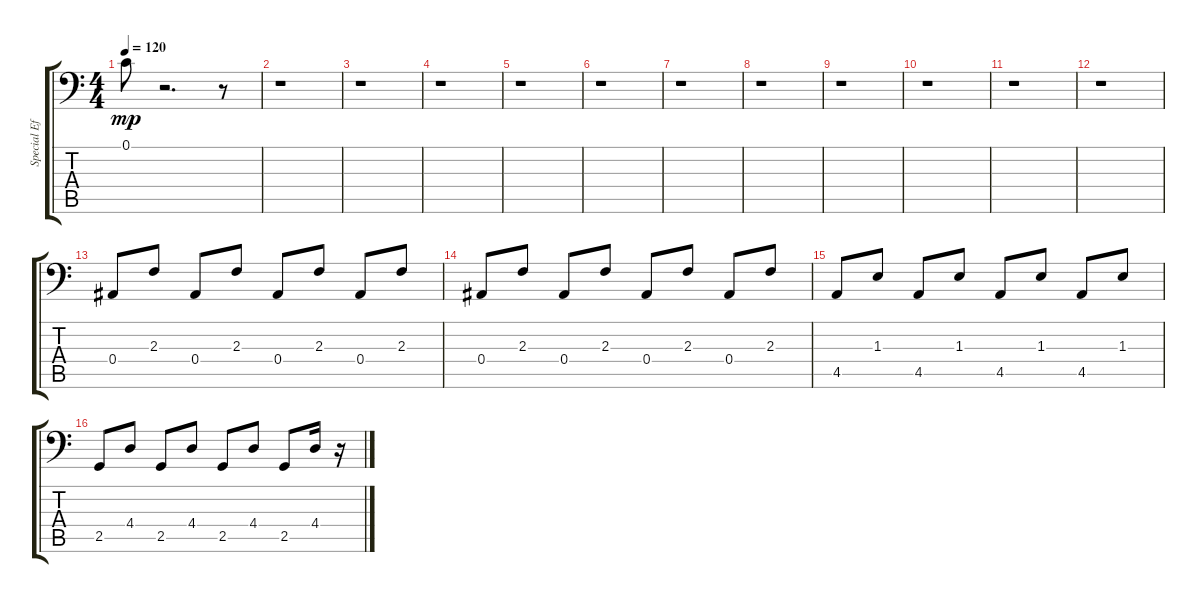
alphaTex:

\track ("Special Effects" "Special Ef") {instrument fx1rain}
\staff {score tabs}
\tuning (C4 G3 Eb3 Bb2 F2 Bb1) {hide}
\ts (4 4)
\tempo 120
\clef f4
\ks c
0.1.8{dy mp} r.2{d} r.8 |
r.1 |
r.1 |
r.1 |
r.1 |
r.1 |
r.1 |
r.1 |
r.1 |
r.1 |
r.1 |
r.1 |
0.4.8{instrument distortionguitar} 2.3.8 0.4.8 2.3.8 0.4.8 2.3.8 0.4.8 2.3.8 |
0.4.8 2.3.8 0.4.8 2.3.8 0.4.8 2.3.8 0.4.8 2.3.8 |
4.5.8 1.3.8 4.5.8 1.3.8 4.5.8 1.3.8 4.5.8 1.3.8 |
2.5.8 4.4.8 2.5.8 4.4.8 2.5.8 4.4.8 2.5.8 4.4.16 r.16
